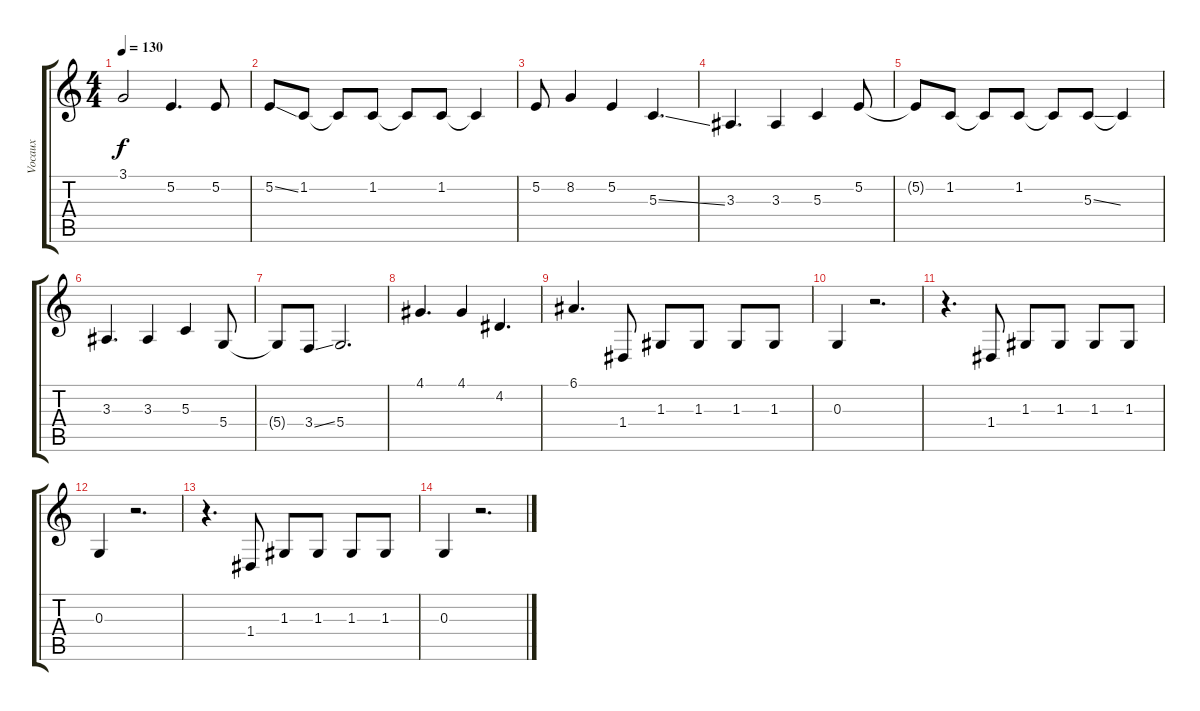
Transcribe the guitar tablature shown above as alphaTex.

\track ("Vocaux" "Vocaux") {instrument lead2sawtooth}
\staff {score tabs}
\tuning (E4 B3 G3 D3 A2 E2) {hide}
\ts (4 4)
\tempo 130
\clef g2
\ks c
3.1.2{dy f} 5.2.4{d} 5.2.8 |
5.2{ss}.8 1.2.8 1.2{t}.8 1.2.8 1.2{t}.8 1.2.8 1.2{t}.4 |
5.2.8 8.2.4 5.2.4 5.3{ss}.4{d} |
3.3.4{d} 3.3.4 5.3.4 5.2.8 |
5.2{t}.8 1.2.8 1.2{t}.8 1.2.8 1.2{t}.8 5.3{ss}.8 5.3{t}.4 |
3.3.4{d} 3.3.4 5.3.4 5.4.8 |
5.4{t}.8 3.4{ss}.8 5.4.2{d} |
4.1.4{d} 4.1.4 4.2.4{d} |
6.1.4{d} 1.4.8 1.3.8 1.3.8 1.3.8 1.3.8 |
0.3.4 r.2{d} |
r.4{d} 1.4.8 1.3.8 1.3.8 1.3.8 1.3.8 |
0.3.4 r.2{d} |
r.4{d} 1.4.8 1.3.8 1.3.8 1.3.8 1.3.8 |
0.3.4 r.2{d}
